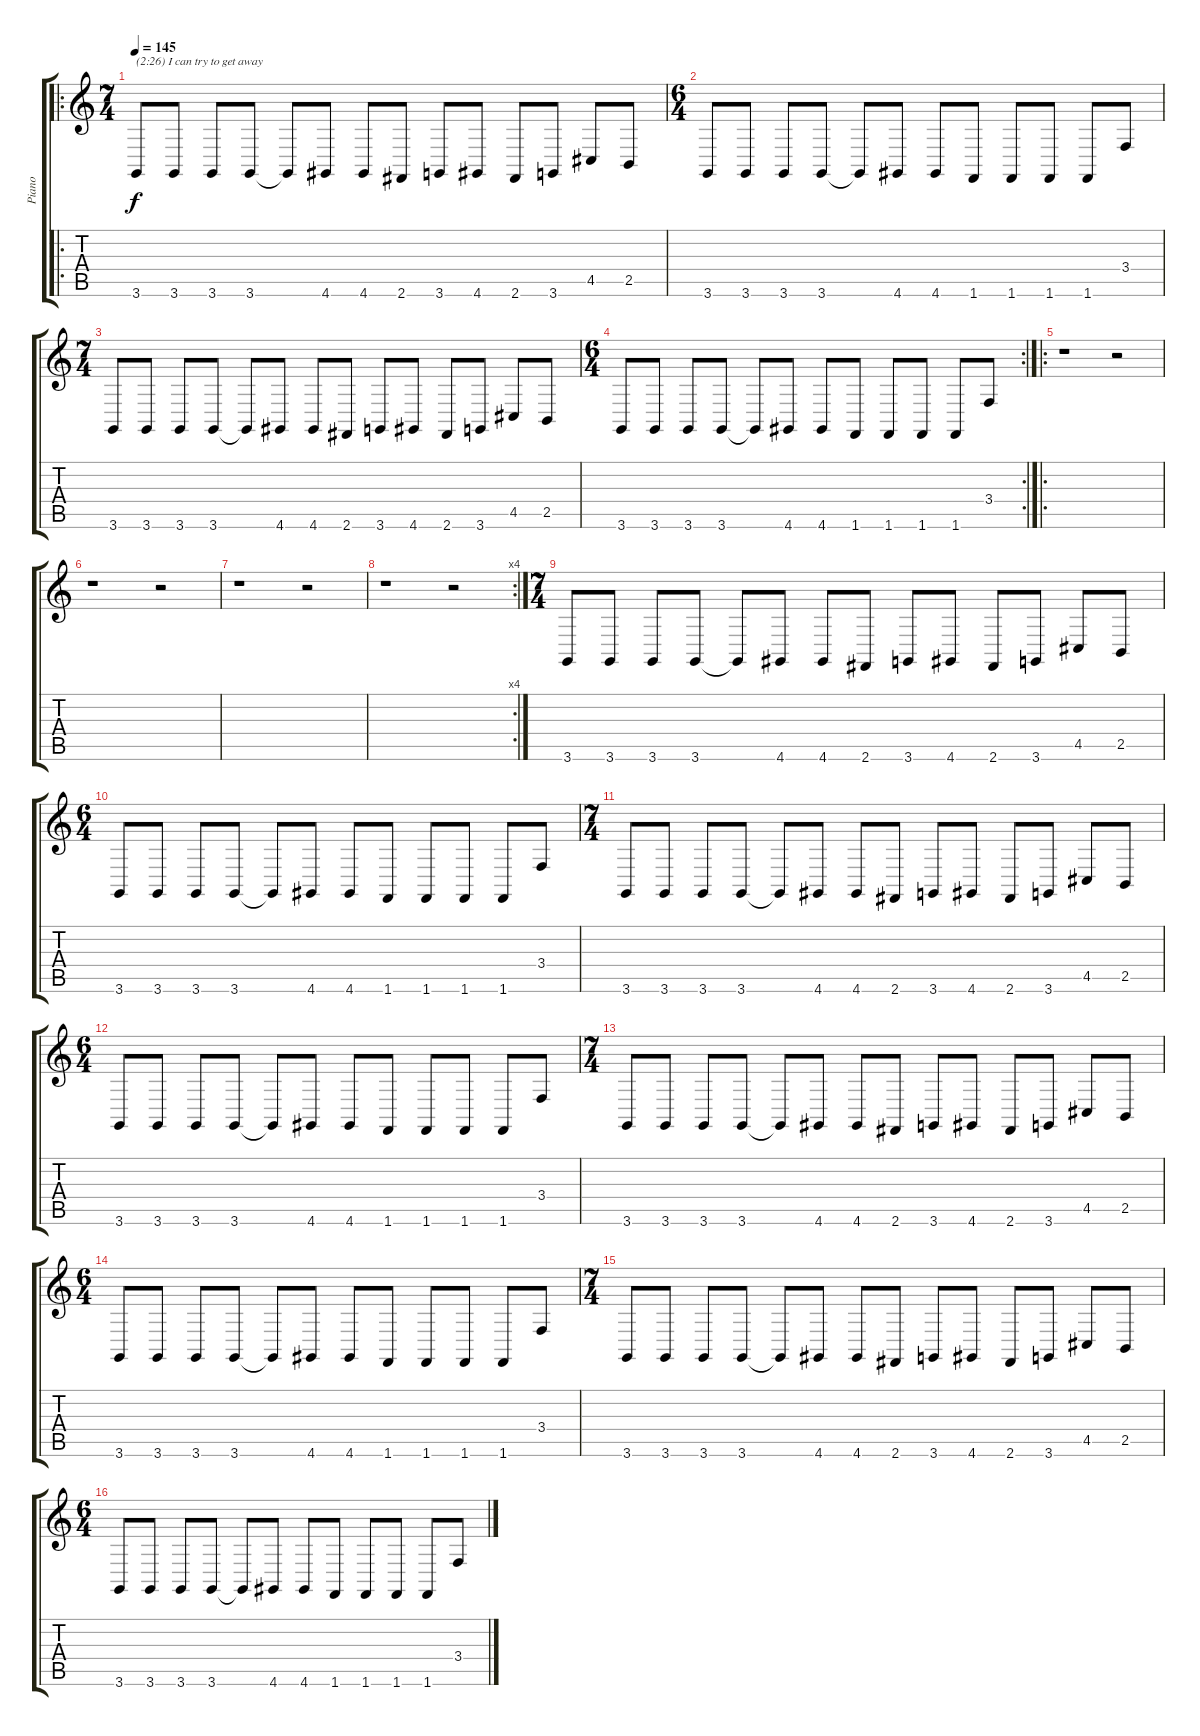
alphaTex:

\track ("Piano" "Piano") {instrument electricgrandpiano}
\staff {score tabs}
\tuning (E4 B3 G3 D3 A2 E2) {hide}
\ro
\ts (7 4)
\tempo 145
\clef g2
\ks c
3.6.8{txt "(2:26) I can try to get away" dy f} 3.6.8 3.6.8 3.6.8 3.6{t}.8 4.6.8 4.6.8 2.6.8 3.6.8 4.6.8 2.6.8 3.6.8 4.5.8 2.5.8 |
\ts (6 4)
3.6.8 3.6.8 3.6.8 3.6.8 3.6{t}.8 4.6.8 4.6.8 1.6.8 1.6.8 1.6.8 1.6.8 3.4.8 |
\ts (7 4)
3.6.8 3.6.8 3.6.8 3.6.8 3.6{t}.8 4.6.8 4.6.8 2.6.8 3.6.8 4.6.8 2.6.8 3.6.8 4.5.8 2.5.8 |
\rc 2
\ts (6 4)
3.6.8 3.6.8 3.6.8 3.6.8 3.6{t}.8 4.6.8 4.6.8 1.6.8 1.6.8 1.6.8 1.6.8 3.4.8 |
\ro
r.1 r.2 |
r.1 r.2 |
r.1 r.2 |
\rc 4
r.1 r.2 |
\ts (7 4)
3.6.8 3.6.8 3.6.8 3.6.8 3.6{t}.8 4.6.8 4.6.8 2.6.8 3.6.8 4.6.8 2.6.8 3.6.8 4.5.8 2.5.8 |
\ts (6 4)
3.6.8 3.6.8 3.6.8 3.6.8 3.6{t}.8 4.6.8 4.6.8 1.6.8 1.6.8 1.6.8 1.6.8 3.4.8 |
\ts (7 4)
3.6.8 3.6.8 3.6.8 3.6.8 3.6{t}.8 4.6.8 4.6.8 2.6.8 3.6.8 4.6.8 2.6.8 3.6.8 4.5.8 2.5.8 |
\ts (6 4)
3.6.8 3.6.8 3.6.8 3.6.8 3.6{t}.8 4.6.8 4.6.8 1.6.8 1.6.8 1.6.8 1.6.8 3.4.8 |
\ts (7 4)
3.6.8 3.6.8 3.6.8 3.6.8 3.6{t}.8 4.6.8 4.6.8 2.6.8 3.6.8 4.6.8 2.6.8 3.6.8 4.5.8 2.5.8 |
\ts (6 4)
3.6.8 3.6.8 3.6.8 3.6.8 3.6{t}.8 4.6.8 4.6.8 1.6.8 1.6.8 1.6.8 1.6.8 3.4.8 |
\ts (7 4)
3.6.8 3.6.8 3.6.8 3.6.8 3.6{t}.8 4.6.8 4.6.8 2.6.8 3.6.8 4.6.8 2.6.8 3.6.8 4.5.8 2.5.8 |
\ts (6 4)
3.6.8 3.6.8 3.6.8 3.6.8 3.6{t}.8 4.6.8 4.6.8 1.6.8 1.6.8 1.6.8 1.6.8 3.4.8
